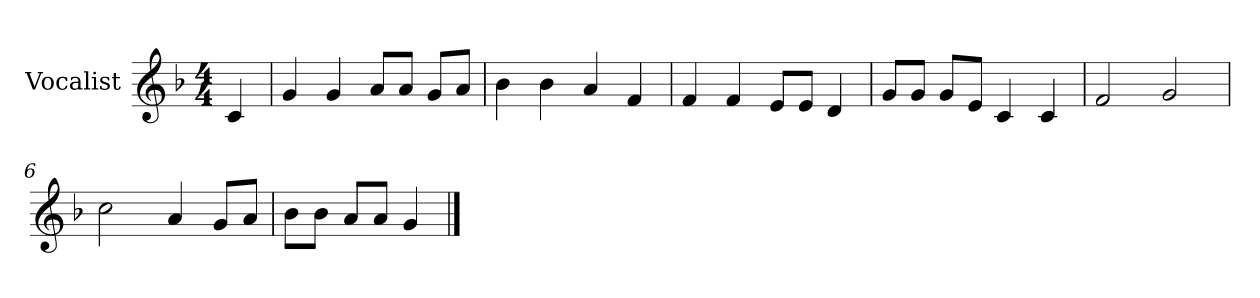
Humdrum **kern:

**kern
*part1
*staff1
*I"Vocalist
*k[b-]
*F:
*M4/4
=
4c
=1
4g
4g
8aL
8aJ
8gL
8aJ
=2
4b-
4b-
4a
4f
=3
4f
4f
8eL
8eJ
4d
=4
8gL
8gJ
8gL
8eJ
4c
4c
=5
2f
2g
=6
2cc
4a
8gL
8aJ
=7
8b-L
8b-J
8aL
8aJ
4g
==
*-
